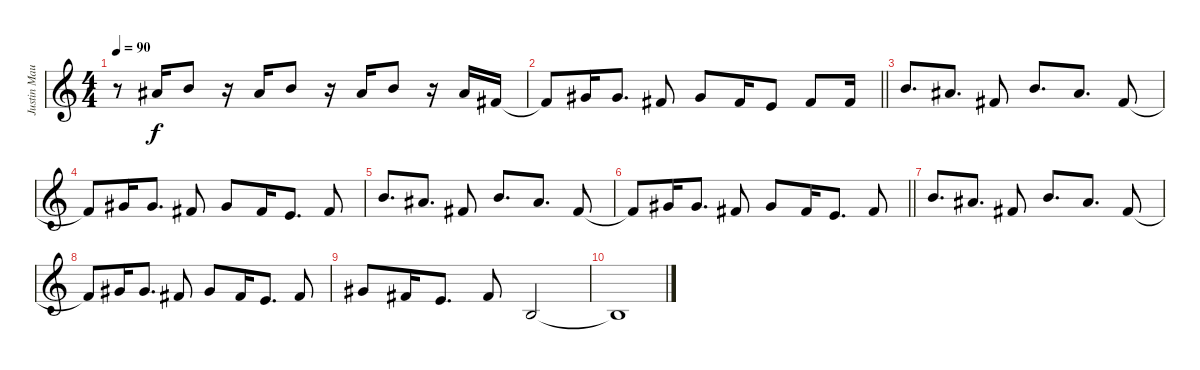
\track ("Justin Mauriello - Vocals" "Justin Mau") {instrument tenorsax}
\staff {score}
\tuning (E4 B3 G3 D3 A2 E2) {hide}
\ts (4 4)
\tempo 90
\clef g2
\ks c
r.8{dy f} 6.1.16 7.1.8 r.16 11.2.16 7.1.8 r.16 6.1.16 7.1.8 r.16 11.2.16 2.1.16 |
\barLineRight lightlight
2.1{t}.8 4.1.16 4.1.8{d} 2.1.8 4.1.8 2.1.16 0.1.8 2.1.8 2.1.16 |
7.1.8{d} 6.1.8{d} 2.1.8 7.1.8{d} 6.1.8{d} 2.1.8 |
2.1{t}.8 4.1.16 4.1.8{d} 2.1.8 4.1.8 2.1.16 0.1.8{d} 2.1.8 |
7.1.8{d} 6.1.8{d} 2.1.8 7.1.8{d} 6.1.8{d} 2.1.8 |
\barLineRight lightlight
2.1{t}.8 4.1.16 4.1.8{d} 2.1.8 4.1.8 2.1.16 0.1.8{d} 2.1.8 |
7.1.8{d} 6.1.8{d} 2.1.8 7.1.8{d} 6.1.8{d} 2.1.8 |
2.1{t}.8 4.1.16 4.1.8{d} 2.1.8 4.1.8 2.1.16 0.1.8{d} 2.1.8 |
4.1.8 2.1.16 0.1.8{d} 2.1.8 0.2.2 |
0.2{t}.1
